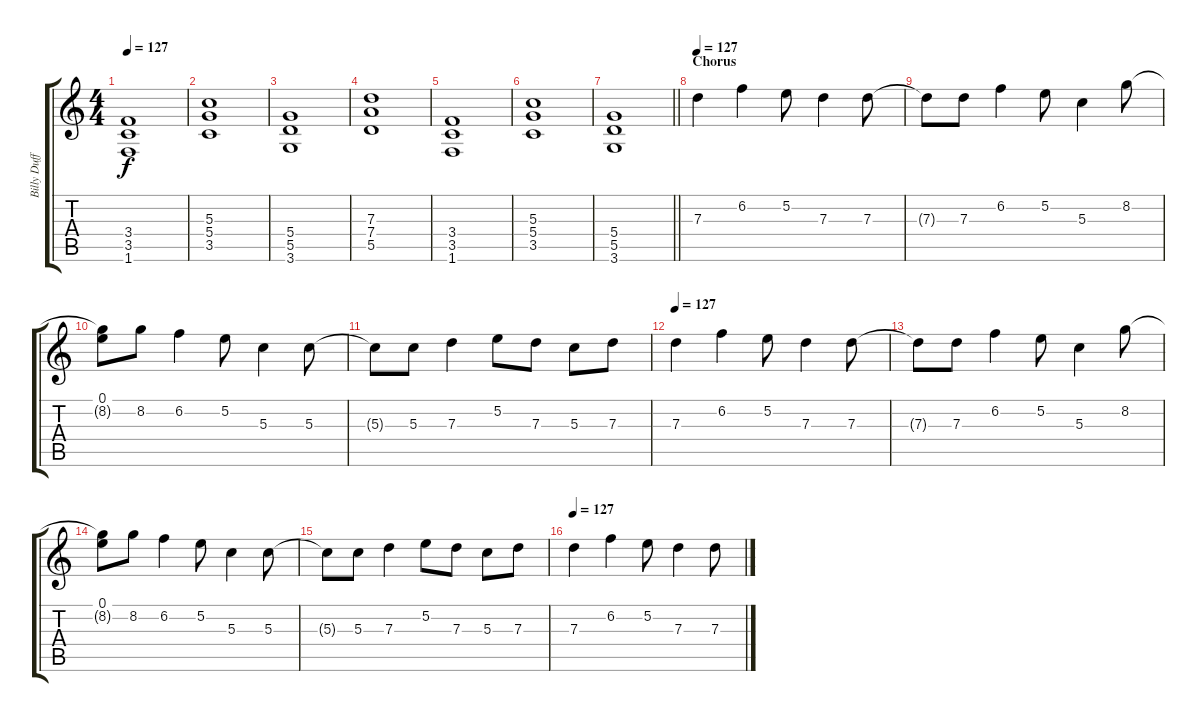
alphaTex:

\track ("Billy Duffy [Lead]" "Billy Duff") {instrument distortionguitar}
\staff {score tabs}
\tuning (E4 B3 G3 D3 A2 E2) {hide}
\ts (4 4)
\tempo 127
\clef g2
\ks c
(3.4 3.5 1.6).1{dy f} |
(5.3 5.4 3.5).1 |
(5.4 5.5 3.6).1 |
(7.3 7.4 5.5).1 |
(3.4 3.5 1.6).1 |
(5.3 5.4 3.5).1 |
\barLineRight lightlight
(5.4 5.5 3.6).1 |
\section ("" "Chorus")
\tempo 127
7.3.4 6.2.4 5.2.8 7.3.4 7.3.8 |
7.3{t}.8 7.3.8 6.2.4 5.2.8 5.3.4 8.2.8 |
(0.1 8.2{t}).8 8.2.8 6.2.4 5.2.8 5.3.4 5.3.8 |
5.3{t}.8 5.3.8 7.3.4 5.2.8 7.3.8 5.3.8 7.3.8 |
\tempo 127
7.3.4 6.2.4 5.2.8 7.3.4 7.3.8 |
7.3{t}.8 7.3.8 6.2.4 5.2.8 5.3.4 8.2.8 |
(0.1 8.2{t}).8 8.2.8 6.2.4 5.2.8 5.3.4 5.3.8 |
5.3{t}.8 5.3.8 7.3.4 5.2.8 7.3.8 5.3.8 7.3.8 |
\tempo 127
7.3.4 6.2.4 5.2.8 7.3.4 7.3.8
